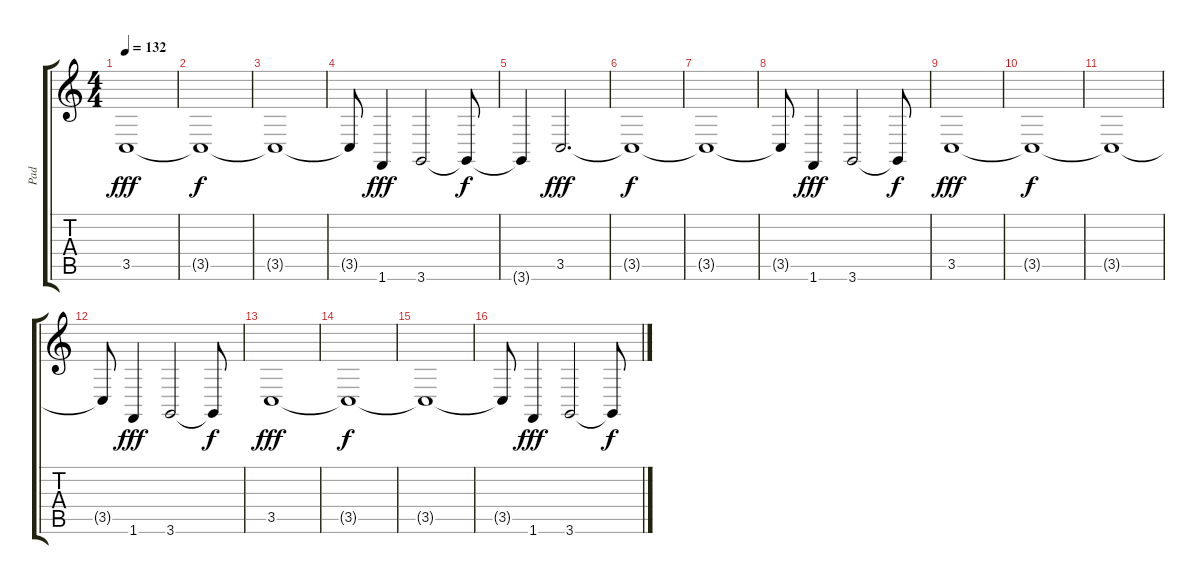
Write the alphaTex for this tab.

\track ("Pad" "Pad") {instrument pad3polysynth}
\staff {score tabs}
\tuning (E4 B3 G3 D3 A2 E2) {hide}
\ts (4 4)
\tempo 132
\clef g2
\ks c
3.5.1{dy fff instrument pad3polysynth} |
3.5{t}.1{dy f} |
3.5{t}.1 |
3.5{t}.8 1.6.4{dy fff} 3.6.2 3.6{t}.8{dy f} |
3.6{t}.4 3.5.2{d dy fff} |
3.5{t}.1{dy f} |
3.5{t}.1 |
3.5{t}.8 1.6.4{dy fff} 3.6.2 3.6{t}.8{dy f} |
3.5.1{dy fff} |
3.5{t}.1{dy f} |
3.5{t}.1 |
3.5{t}.8 1.6.4{dy fff} 3.6.2 3.6{t}.8{dy f} |
3.5.1{dy fff} |
3.5{t}.1{dy f} |
3.5{t}.1 |
3.5{t}.8 1.6.4{dy fff} 3.6.2 3.6{t}.8{dy f}
